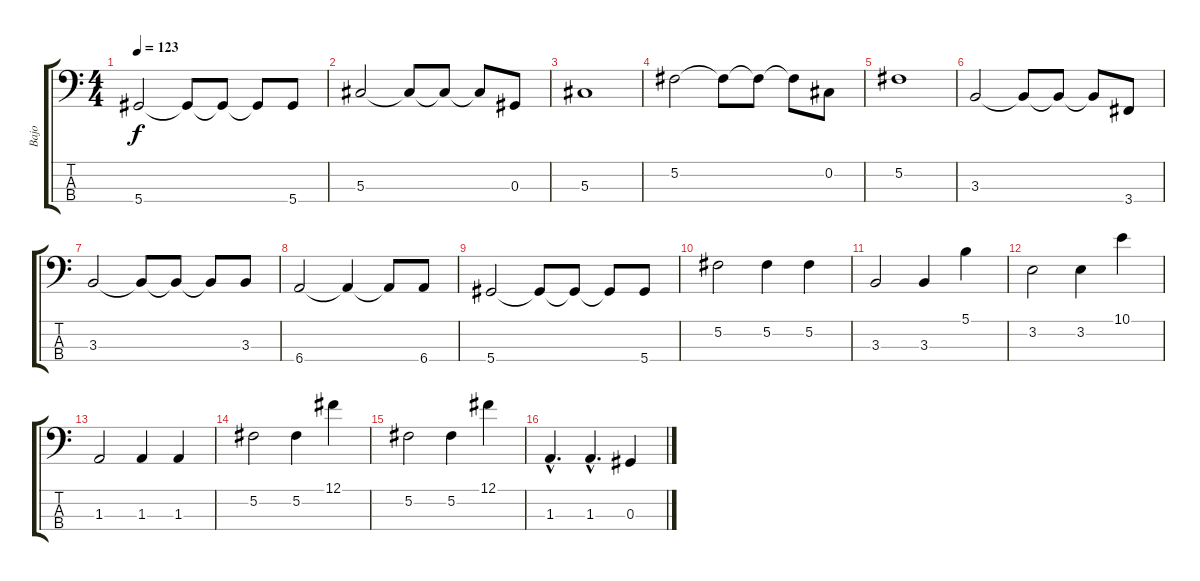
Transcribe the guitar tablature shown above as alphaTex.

\track ("Bajo" "Bajo") {instrument electricguitarjazz}
\staff {score tabs}
\tuning (Gb2 Db2 Ab1 Eb1) {hide}
\ts (4 4)
\tempo 123
\clef f4
\ks c
5.4.2{dy f} 5.4{t}.8 5.4{t}.8 5.4{t}.8 5.4.8 |
5.3.2 5.3{t}.8 5.3{t}.8 5.3{t}.8 0.3.8 |
5.3.1 |
5.2.2 5.2{t}.8 5.2{t}.8 5.2{t}.8 0.2.8 |
5.2.1 |
3.3.2 3.3{t}.8 3.3{t}.8 3.3{t}.8 3.4.8 |
3.3.2 3.3{t}.8 3.3{t}.8 3.3{t}.8 3.3.8 |
6.4.2 6.4{t}.4 6.4{t}.8 6.4.8 |
5.4.2 5.4{t}.8 5.4{t}.8 5.4{t}.8 5.4.8 |
5.2.2 5.2.4 5.2.4 |
3.3.2 3.3.4 5.1.4 |
3.2.2 3.2.4 10.1.4 |
1.3.2 1.3.4 1.3.4 |
5.2.2 5.2.4 12.1.4 |
5.2.2 5.2.4 12.1.4 |
1.3{hac}.4{d} 1.3{hac}.4{d} 0.3.4
